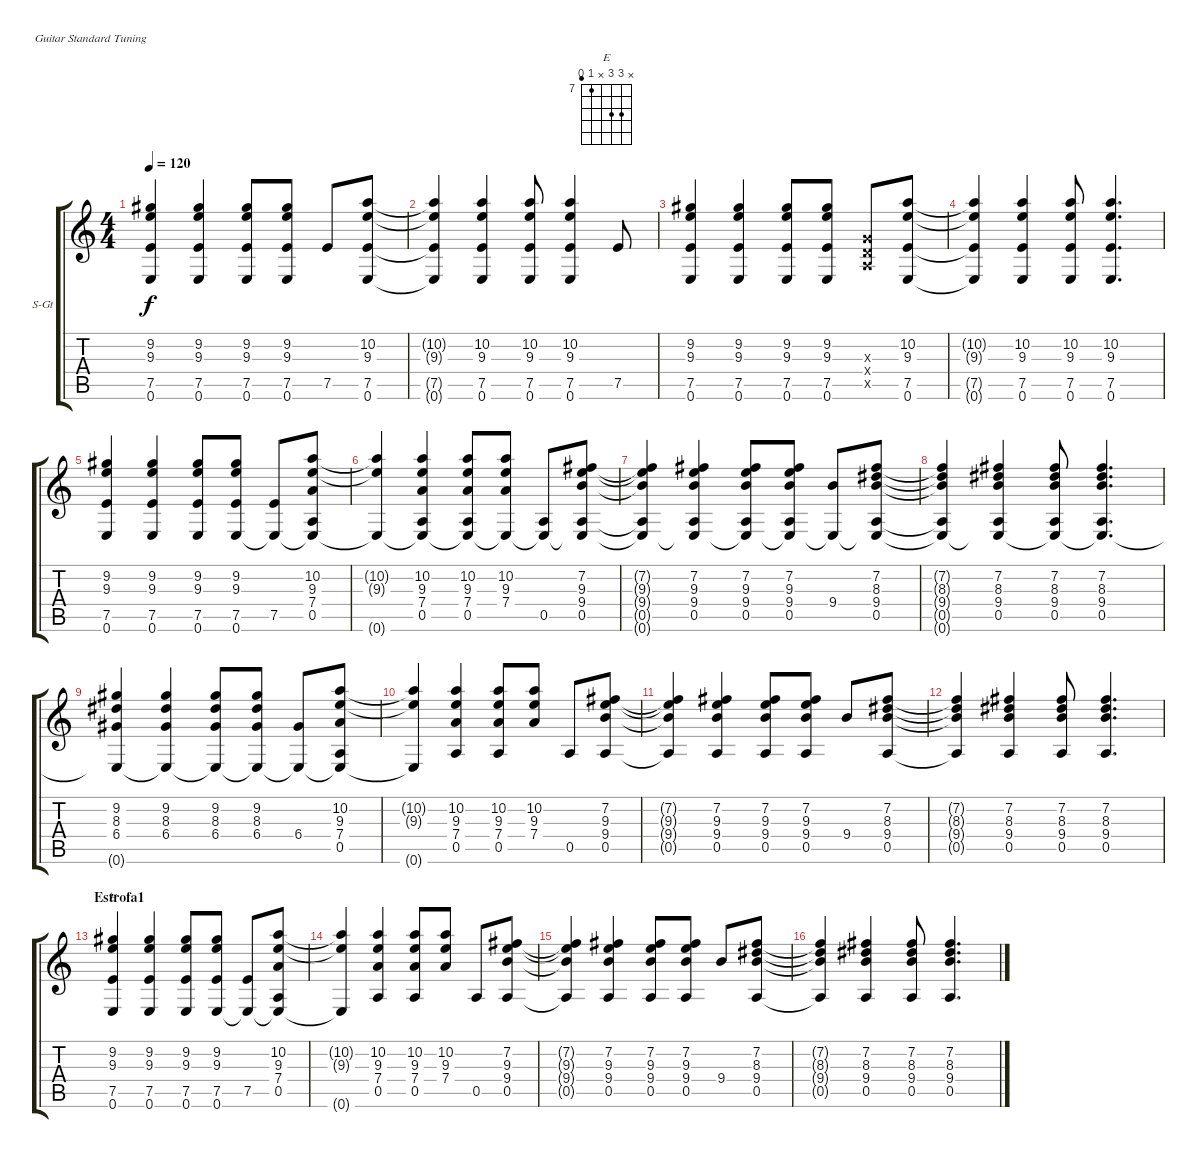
\bracketExtendMode groupsimilarinstruments
\firstSystemTrackNameOrientation horizontal
\otherSystemsTrackNameOrientation horizontal
\track ("Guitarra1" "S-Gt") {instrument acousticguitarsteel}
\staff {score tabs}
\tuning (E4 B3 G3 D3 A2 E2)
\chord ("E" x 9 9 x 7 6) {firstfret 7}
\ts (4 4)
\tempo 120
\clef g2
\ks c
(9.2 9.3 7.5 0.6).4{dy f instrument acousticguitarsteel} (9.2 9.3 7.5 0.6).4 (9.2 9.3 7.5 0.6).8 (9.2 9.3 7.5 0.6).8 7.5.8 (10.2 9.3 7.5 0.6).8 |
(10.2{t} 9.3{t} 7.5{t} 0.6{t}).4 (10.2 9.3 7.5 0.6).4 (10.2 9.3 7.5 0.6).8 (10.2 9.3 7.5 0.6).4 7.5.8 |
(9.2 9.3 7.5 0.6).4 (9.2 9.3 7.5 0.6).4 (9.2 9.3 7.5 0.6).8 (9.2 9.3 7.5 0.6).8 (0.3{x} 0.4{x} 0.5{x}).8 (10.2 9.3 7.5 0.6).8 |
(10.2{t} 9.3{t} 7.5{t} 0.6{t}).4 (10.2 9.3 7.5 0.6).4 (10.2 9.3 7.5 0.6).8 (10.2 9.3 7.5 0.6).4{d} |
(9.2 9.3 7.5 0.6).4 (9.2 9.3 7.5 0.6).4 (9.2 9.3 7.5 0.6).8 (9.2 9.3 7.5 0.6).8 (7.5 0.6{t}).8 (10.2 9.3 7.4 0.5 0.6{t}).8 |
(10.2{t} 9.3{t} 0.6{t}).4 (10.2 9.3 7.4 0.5 0.6{t}).4 (10.2 9.3 7.4 0.5 0.6{t}).8 (10.2 9.3 7.4 0.6{t}).8 (0.5 0.6{t}).8 (7.2 9.3 9.4 0.5 0.6{t}).8 |
(7.2{t} 9.3{t} 9.4{t} 0.5{t} 0.6{t}).4 (7.2 9.3 9.4 0.5 0.6{t}).4 (7.2 9.3 9.4 0.5 0.6{t}).8 (7.2 9.3 9.4 0.5 0.6{t}).8 (9.4 0.6{t}).8 (7.2 8.3 9.4 0.5 0.6{t}).8 |
(7.2{t} 8.3{t} 9.4{t} 0.5{t} 0.6{t}).4 (7.2 8.3 9.4 0.5 0.6{t}).4 (7.2 8.3 9.4 0.5 0.6{t}).8 (7.2 8.3 9.4 0.5 0.6{t}).4{d} |
(9.2 8.3 6.4 0.6{t}).4 (9.2 8.3 6.4 0.6{t}).4 (9.2 8.3 6.4 0.6{t}).8 (9.2 8.3 6.4 0.6{t}).8 (6.4 0.6{t}).8 (10.2 9.3 7.4 0.5 0.6{t}).8 |
(10.2{t} 9.3{t} 0.6{t}).4 (10.2 9.3 7.4 0.5).4 (10.2 9.3 7.4 0.5).8 (10.2 9.3 7.4).8 0.5.8 (7.2 9.3 9.4 0.5).8 |
(7.2{t} 9.3{t} 9.4{t} 0.5{t}).4 (7.2 9.3 9.4 0.5).4 (7.2 9.3 9.4 0.5).8 (7.2 9.3 9.4 0.5).8 9.4.8 (7.2 8.3 9.4 0.5).8 |
(7.2{t} 8.3{t} 9.4{t} 0.5{t}).4 (7.2 8.3 9.4 0.5).4 (7.2 8.3 9.4 0.5).8 (7.2 8.3 9.4 0.5).4{d} |
\section ("" "Estrofa1")
(9.2 9.3 7.5 0.6).4{ch "E"} (9.2 9.3 7.5 0.6).4 (9.2 9.3 7.5 0.6).8 (9.2 9.3 7.5 0.6).8 (7.5 0.6{t}).8 (10.2 9.3 7.4 0.5 0.6{t}).8 |
(10.2{t} 9.3{t} 0.6{t}).4 (10.2 9.3 7.4 0.5).4 (10.2 9.3 7.4 0.5).8 (10.2 9.3 7.4).8 0.5.8 (7.2 9.3 9.4 0.5).8 |
(7.2{t} 9.3{t} 9.4{t} 0.5{t}).4 (7.2 9.3 9.4 0.5).4 (7.2 9.3 9.4 0.5).8 (7.2 9.3 9.4 0.5).8 9.4.8 (7.2 8.3 9.4 0.5).8 |
(7.2{t} 8.3{t} 9.4{t} 0.5{t}).4 (7.2 8.3 9.4 0.5).4 (7.2 8.3 9.4 0.5).8 (7.2 8.3 9.4 0.5).4{d}
